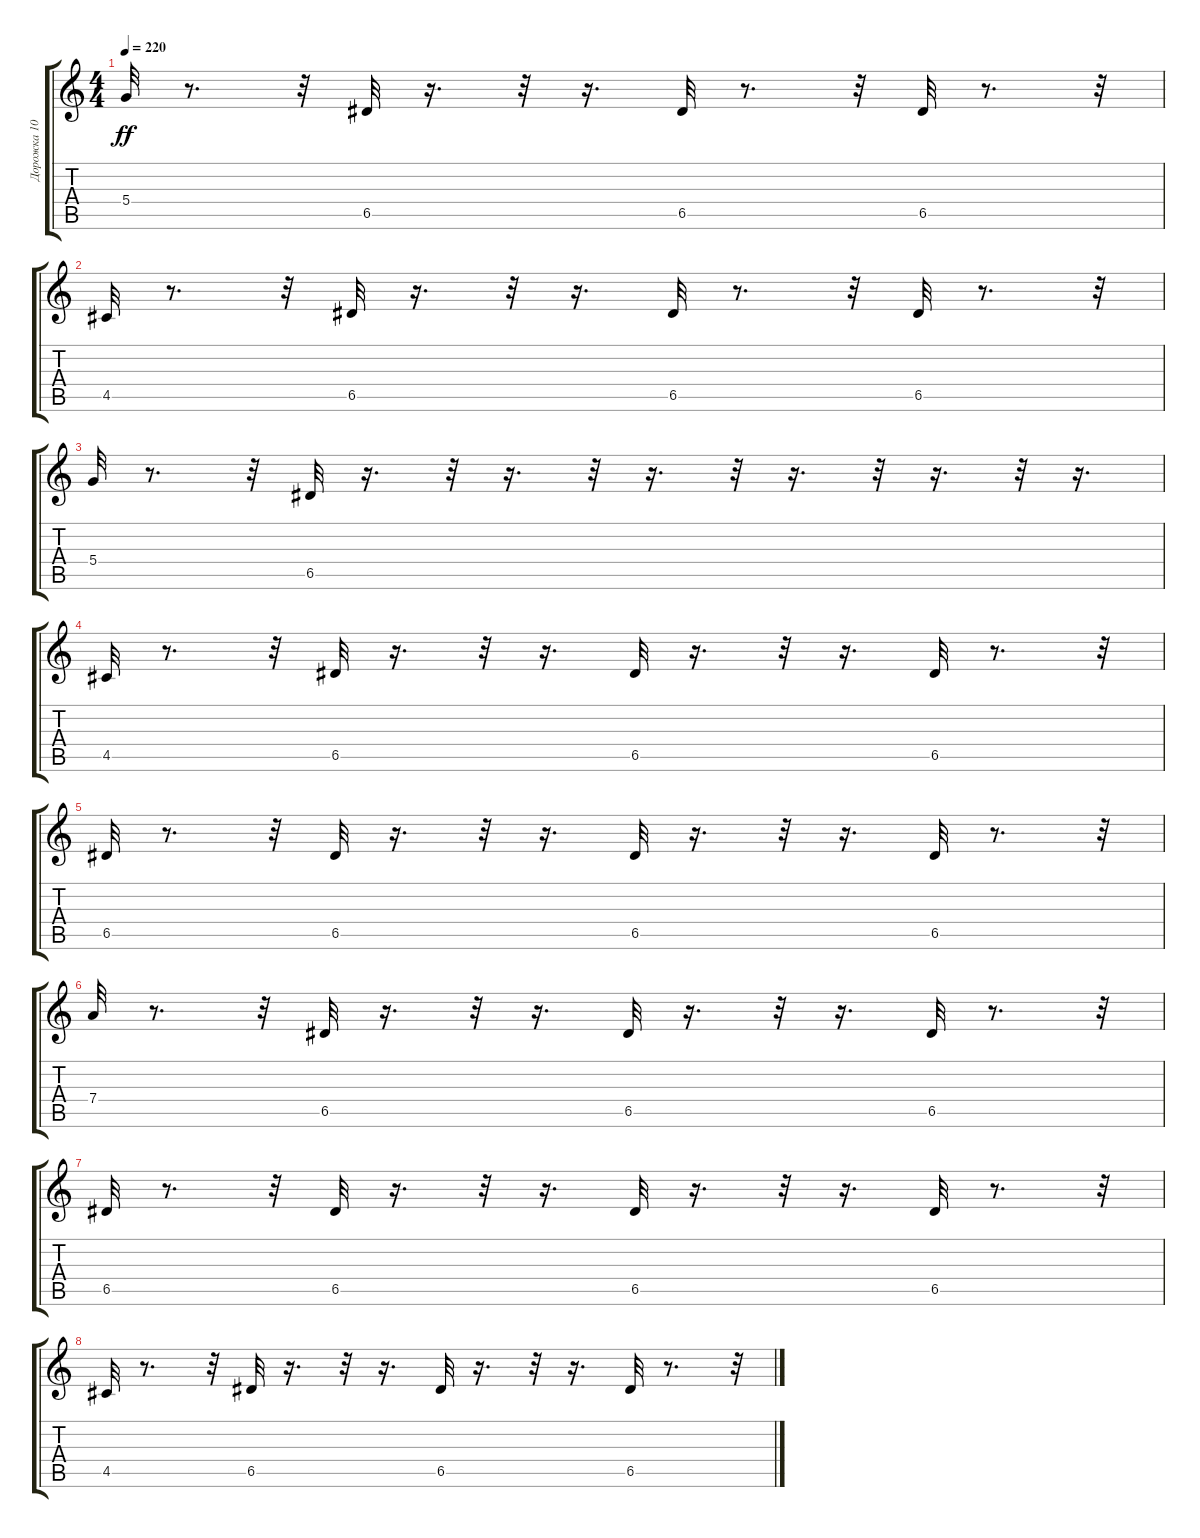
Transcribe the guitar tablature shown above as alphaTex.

\track ("Дорожка 10" "Дорожка 10") {instrument acousticguitarnylon}
\staff {score tabs}
\tuning (E4 B3 G3 D3 A2 E2) {hide}
\ts (4 4)
\tempo 220
\clef g2
\ks c
5.4.32{dy ff} r.8{d} r.32 6.5.32 r.16{d} r.32 r.16{d} 6.5.32 r.8{d} r.32 6.5.32 r.8{d} r.32 |
4.5.32 r.8{d} r.32 6.5.32 r.16{d} r.32 r.16{d} 6.5.32 r.8{d} r.32 6.5.32 r.8{d} r.32 |
5.4.32 r.8{d} r.32 6.5.32 r.16{d} r.32 r.16{d} r.32 r.16{d} r.32 r.16{d} r.32 r.16{d} r.32 r.16{d} |
4.5.32 r.8{d} r.32 6.5.32 r.16{d} r.32 r.16{d} 6.5.32 r.16{d} r.32 r.16{d} 6.5.32 r.8{d} r.32 |
6.5.32 r.8{d} r.32 6.5.32 r.16{d} r.32 r.16{d} 6.5.32 r.16{d} r.32 r.16{d} 6.5.32 r.8{d} r.32 |
7.4.32 r.8{d} r.32 6.5.32 r.16{d} r.32 r.16{d} 6.5.32 r.16{d} r.32 r.16{d} 6.5.32 r.8{d} r.32 |
6.5.32 r.8{d} r.32 6.5.32 r.16{d} r.32 r.16{d} 6.5.32 r.16{d} r.32 r.16{d} 6.5.32 r.8{d} r.32 |
4.5.32 r.8{d} r.32 6.5.32 r.16{d} r.32 r.16{d} 6.5.32 r.16{d} r.32 r.16{d} 6.5.32 r.8{d} r.32
